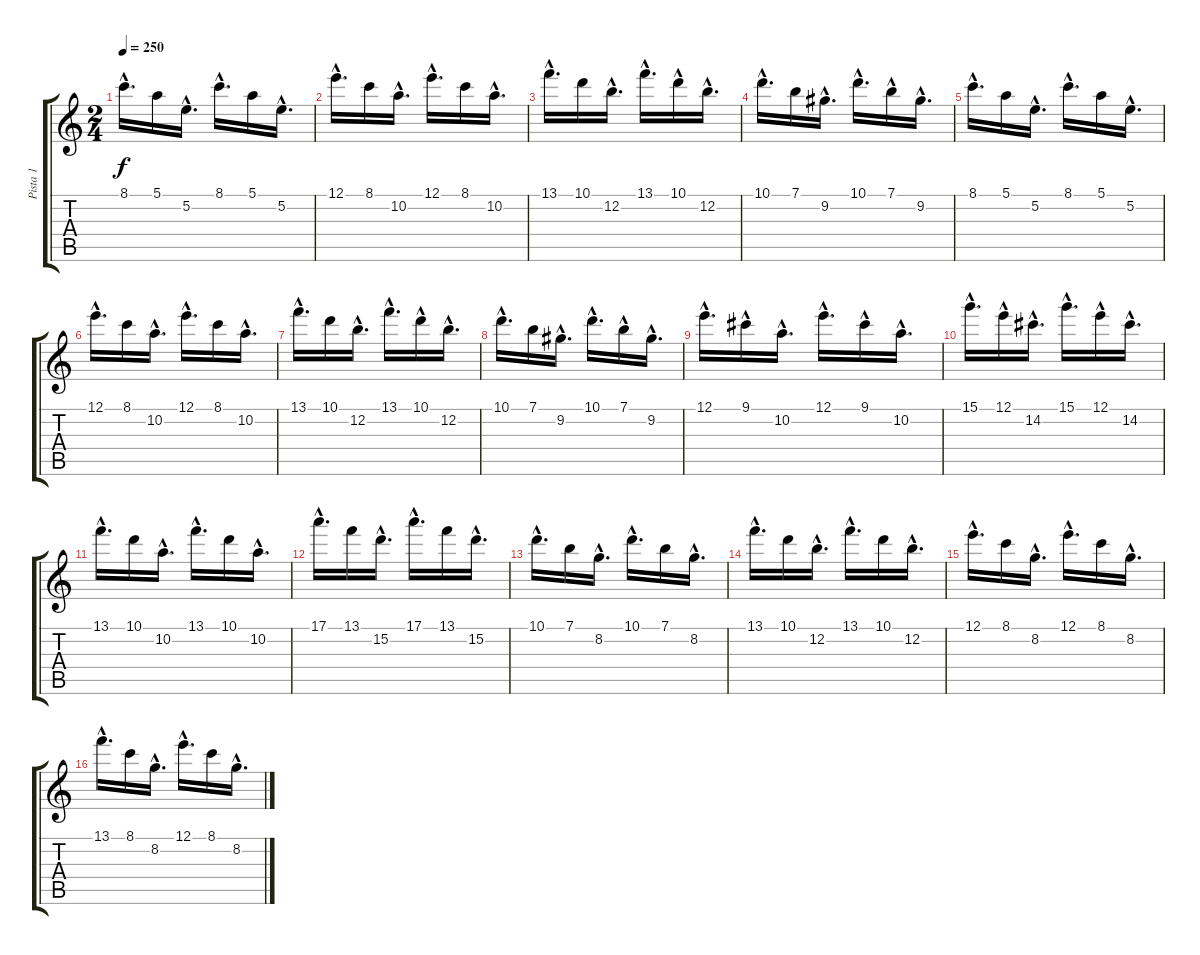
\track ("Pista 1" "Pista 1") {instrument acousticguitarnylon}
\staff {score tabs}
\tuning (E4 B3 G3 D3 A2 E2) {hide}
\ts (2 4)
\tempo 250
\clef g2
\ks c
8.1{hac}.16{d dy f instrument acousticguitarnylon} 5.1.16 5.2{hac}.16{d} 8.1{hac}.16{d} 5.1.16 5.2{hac}.16{d} |
12.1{hac}.16{d} 8.1.16 10.2{hac}.16{d} 12.1{hac}.16{d} 8.1.16 10.2{hac}.16{d} |
13.1{hac}.16{d} 10.1.16 12.2{hac}.16{d} 13.1{hac}.16{d} 10.1{hac}.16 12.2{hac}.16{d} |
10.1{hac}.16{d} 7.1.16 9.2{hac}.16{d} 10.1{hac}.16{d} 7.1{hac}.16 9.2{hac}.16{d} |
8.1{hac}.16{d} 5.1.16 5.2{hac}.16{d} 8.1{hac}.16{d} 5.1.16 5.2{hac}.16{d} |
12.1{hac}.16{d} 8.1.16 10.2{hac}.16{d} 12.1{hac}.16{d} 8.1.16 10.2{hac}.16{d} |
13.1{hac}.16{d} 10.1.16 12.2{hac}.16{d} 13.1{hac}.16{d} 10.1{hac}.16 12.2{hac}.16{d} |
10.1{hac}.16{d} 7.1.16 9.2{hac}.16{d} 10.1{hac}.16{d} 7.1{hac}.16 9.2{hac}.16{d} |
12.1{hac}.16{d} 9.1{hac}.16 10.2{hac}.16{d} 12.1{hac}.16{d} 9.1{hac}.16 10.2{hac}.16{d} |
15.1{hac}.16{d} 12.1{hac}.16 14.2{hac}.16{d} 15.1{hac}.16{d} 12.1{hac}.16 14.2{hac}.16{d} |
13.1{hac}.16{d} 10.1.16 10.2{hac}.16{d} 13.1{hac}.16{d} 10.1.16 10.2{hac}.16{d} |
17.1{hac}.16{d} 13.1.16 15.2{hac}.16{d} 17.1{hac}.16{d} 13.1.16 15.2{hac}.16{d} |
10.1{hac}.16{d} 7.1.16 8.2{hac}.16{d} 10.1{hac}.16{d} 7.1.16 8.2{hac}.16{d} |
13.1{hac}.16{d} 10.1.16 12.2{hac}.16{d} 13.1{hac}.16{d} 10.1.16 12.2{hac}.16{d} |
12.1{hac}.16{d} 8.1.16 8.2{hac}.16{d} 12.1{hac}.16{d} 8.1.16 8.2{hac}.16{d} |
13.1{hac}.16{d} 8.1.16 8.2{hac}.16{d} 12.1{hac}.16{d} 8.1.16 8.2{hac}.16{d}
